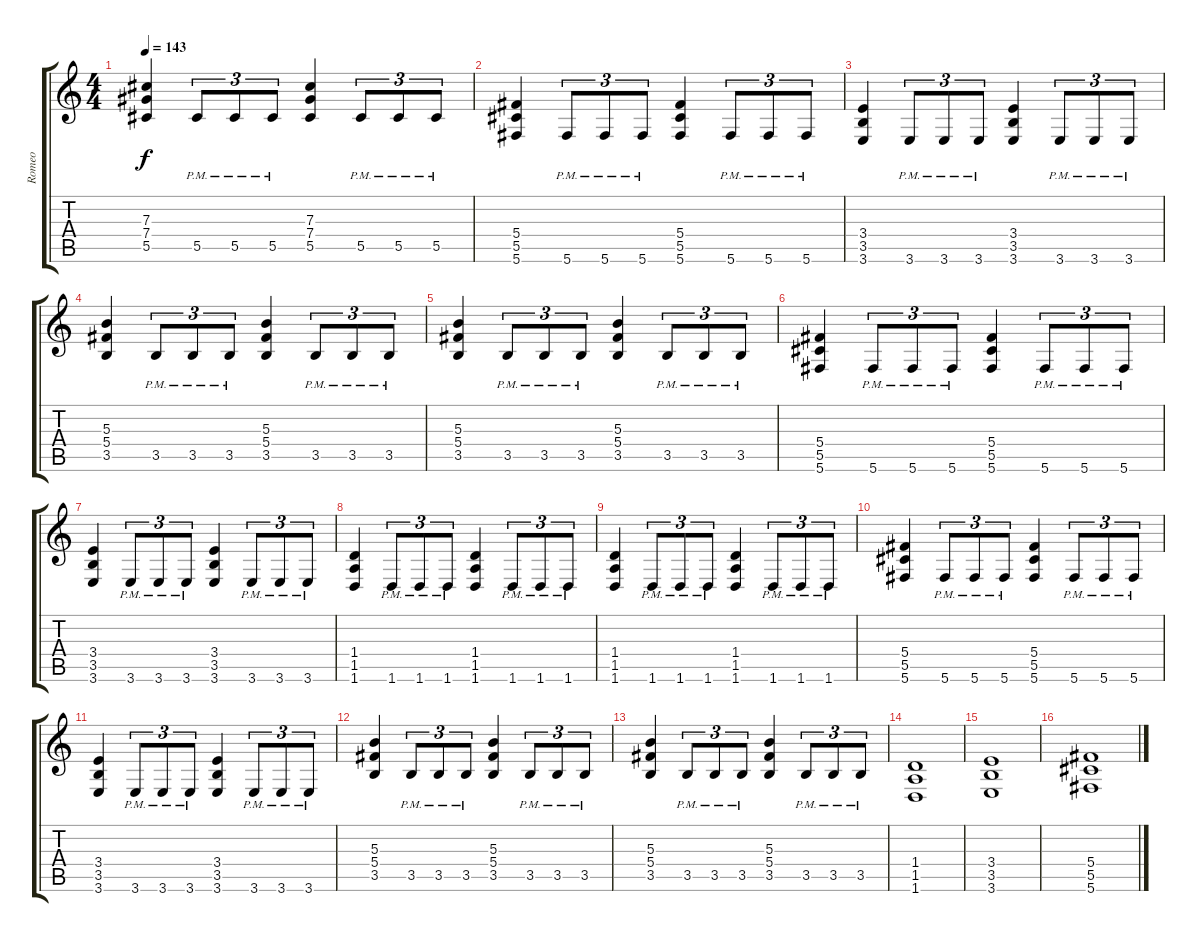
\track ("Romeo" "Romeo") {instrument distortionguitar}
\staff {score tabs}
\tuning (Eb4 Bb3 Gb3 Db3 Ab2 Db2) {hide}
\ts (4 4)
\tempo 143
\clef g2
\ks c
(7.3 7.4 5.5).4{dy f} 5.5{pm}.8{tu (3 2)} 5.5{pm}.8{tu (3 2)} 5.5{pm}.8{tu (3 2)} (7.3 7.4 5.5).4 5.5{pm}.8{tu (3 2)} 5.5{pm}.8{tu (3 2)} 5.5{pm}.8{tu (3 2)} |
(5.4 5.5 5.6).4 5.6{pm}.8{tu (3 2)} 5.6{pm}.8{tu (3 2)} 5.6{pm}.8{tu (3 2)} (5.4 5.5 5.6).4 5.6{pm}.8{tu (3 2)} 5.6{pm}.8{tu (3 2)} 5.6{pm}.8{tu (3 2)} |
(3.4 3.5 3.6).4 3.6{pm}.8{tu (3 2)} 3.6{pm}.8{tu (3 2)} 3.6{pm}.8{tu (3 2)} (3.4 3.5 3.6).4 3.6{pm}.8{tu (3 2)} 3.6{pm}.8{tu (3 2)} 3.6{pm}.8{tu (3 2)} |
(5.3 5.4 3.5).4 3.5{pm}.8{tu (3 2)} 3.5{pm}.8{tu (3 2)} 3.5{pm}.8{tu (3 2)} (5.3 5.4 3.5).4 3.5{pm}.8{tu (3 2)} 3.5{pm}.8{tu (3 2)} 3.5{pm}.8{tu (3 2)} |
(5.3 5.4 3.5).4 3.5{pm}.8{tu (3 2)} 3.5{pm}.8{tu (3 2)} 3.5{pm}.8{tu (3 2)} (5.3 5.4 3.5).4 3.5{pm}.8{tu (3 2)} 3.5{pm}.8{tu (3 2)} 3.5{pm}.8{tu (3 2)} |
(5.4 5.5 5.6).4 5.6{pm}.8{tu (3 2)} 5.6{pm}.8{tu (3 2)} 5.6{pm}.8{tu (3 2)} (5.4 5.5 5.6).4 5.6{pm}.8{tu (3 2)} 5.6{pm}.8{tu (3 2)} 5.6{pm}.8{tu (3 2)} |
(3.4 3.5 3.6).4 3.6{pm}.8{tu (3 2)} 3.6{pm}.8{tu (3 2)} 3.6{pm}.8{tu (3 2)} (3.4 3.5 3.6).4 3.6{pm}.8{tu (3 2)} 3.6{pm}.8{tu (3 2)} 3.6{pm}.8{tu (3 2)} |
(1.4 1.5 1.6).4 1.6{pm}.8{tu (3 2)} 1.6{pm}.8{tu (3 2)} 1.6{pm}.8{tu (3 2)} (1.4 1.5 1.6).4 1.6{pm}.8{tu (3 2)} 1.6{pm}.8{tu (3 2)} 1.6{pm}.8{tu (3 2)} |
(1.4 1.5 1.6).4 1.6{pm}.8{tu (3 2)} 1.6{pm}.8{tu (3 2)} 1.6{pm}.8{tu (3 2)} (1.4 1.5 1.6).4 1.6{pm}.8{tu (3 2)} 1.6{pm}.8{tu (3 2)} 1.6{pm}.8{tu (3 2)} |
(5.4 5.5 5.6).4 5.6{pm}.8{tu (3 2)} 5.6{pm}.8{tu (3 2)} 5.6{pm}.8{tu (3 2)} (5.4 5.5 5.6).4 5.6{pm}.8{tu (3 2)} 5.6{pm}.8{tu (3 2)} 5.6{pm}.8{tu (3 2)} |
(3.4 3.5 3.6).4 3.6{pm}.8{tu (3 2)} 3.6{pm}.8{tu (3 2)} 3.6{pm}.8{tu (3 2)} (3.4 3.5 3.6).4 3.6{pm}.8{tu (3 2)} 3.6{pm}.8{tu (3 2)} 3.6{pm}.8{tu (3 2)} |
(5.3 5.4 3.5).4 3.5{pm}.8{tu (3 2)} 3.5{pm}.8{tu (3 2)} 3.5{pm}.8{tu (3 2)} (5.3 5.4 3.5).4 3.5{pm}.8{tu (3 2)} 3.5{pm}.8{tu (3 2)} 3.5{pm}.8{tu (3 2)} |
(5.3 5.4 3.5).4 3.5{pm}.8{tu (3 2)} 3.5{pm}.8{tu (3 2)} 3.5{pm}.8{tu (3 2)} (5.3 5.4 3.5).4 3.5{pm}.8{tu (3 2)} 3.5{pm}.8{tu (3 2)} 3.5{pm}.8{tu (3 2)} |
(1.4 1.5 1.6).1 |
(3.4 3.5 3.6).1 |
(5.4 5.5 5.6).1
